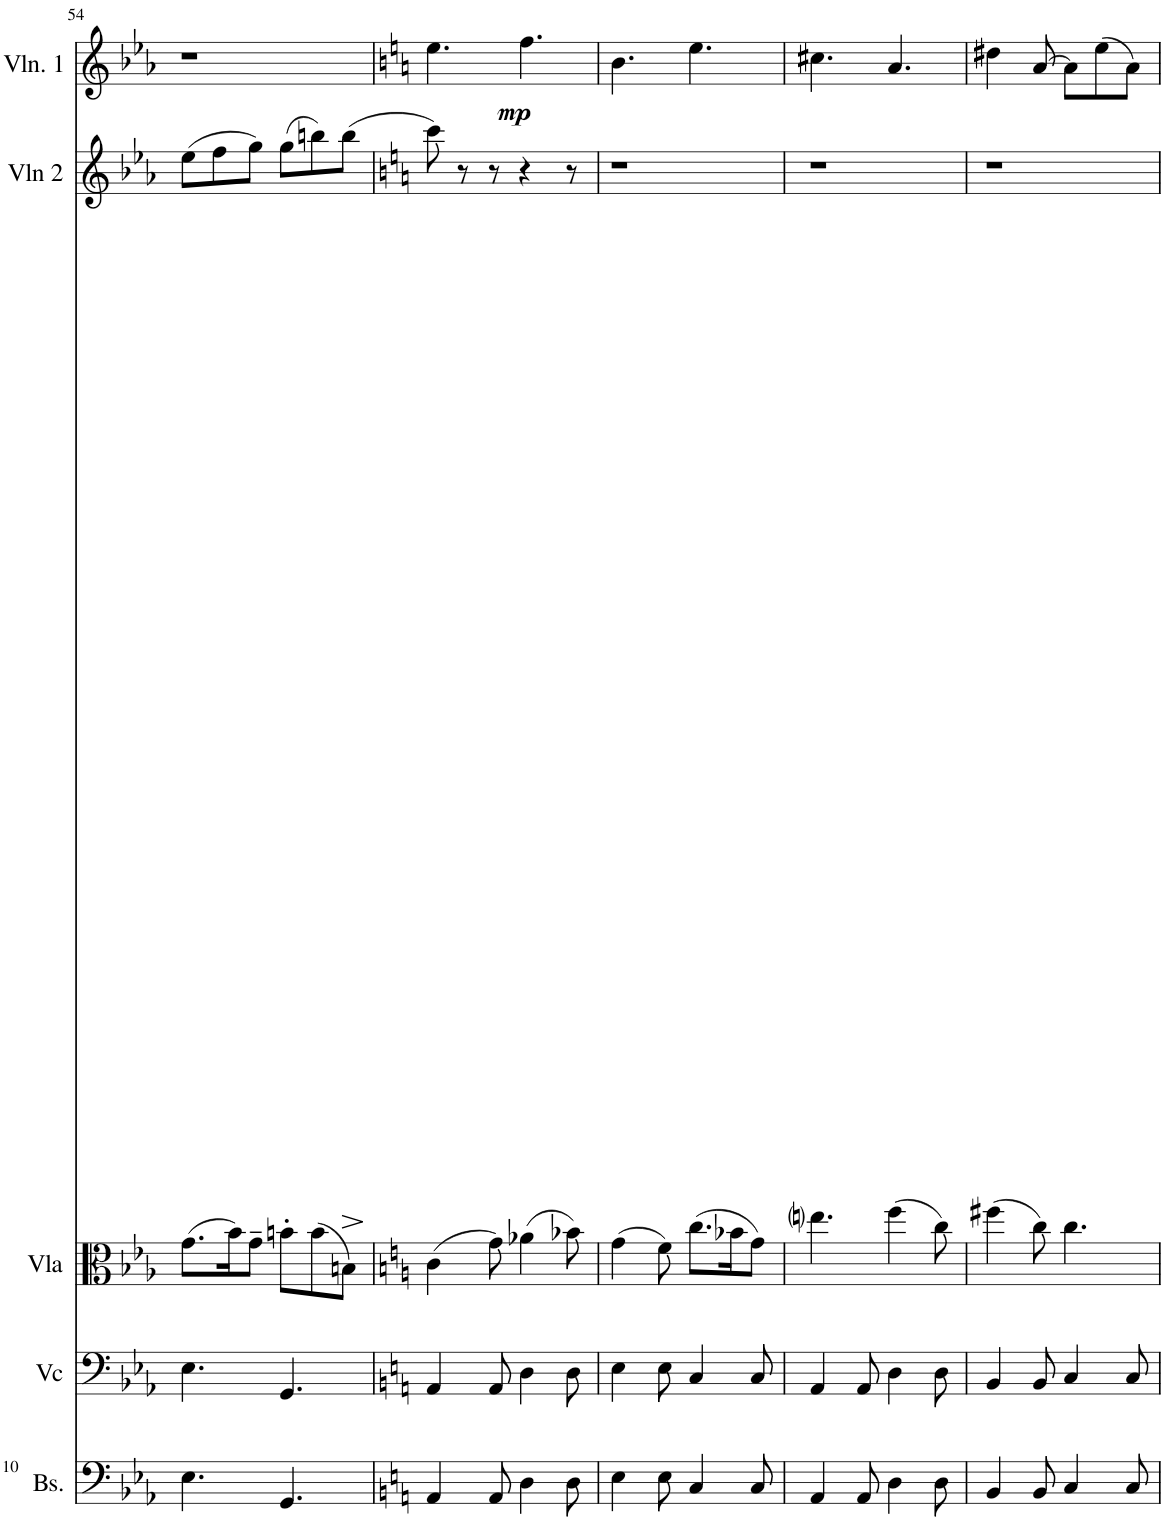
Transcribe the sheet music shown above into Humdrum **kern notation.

**kern	**kern	**kern	**kern	**dynam	**kern	**dynam
*part5	*part4	*part3	*part2	*part2	*part1	*part1
*staff5	*staff4	*staff3	*staff2	*staff2	*staff1	*staff1
*I"Bass	*I"Cello	*I"Viola	*I"Violin 2	*	*I"Violin 1	*
*I'Bs.	*	*I'Vla	*I'Vln 2	*	*I'Vln. 1	*
!!LO:PB:g=z
*clefF4	*clefF4	*clefC3	*clefG2	*	*clefG2	*
*k[b-e-a-]	*k[b-e-a-]	*k[b-e-a-]	*k[b-e-a-]	*	*k[b-e-a-]	*
*M6/8	*M6/8	*M6/8	*M6/8	*	*M6/8	*
=54	=54	=54	=54	=54	=54	=54
4.E-\	4.E-\	(8.g\L	(8ee-\L	.	2.r	.
.	.	.	8ff\	.	.	.
.	.	16b-\K)	.	.	.	.
.	.	8g~\J	8gg\J)	.	.	.
4.GG/	4.GG/	8bn'\L	(8gg\L	.	.	.
.	.	(8b\	8bbn\)	.	.	.
!	!	!	!	!LO:HP:b	!	!
.	.	8Bn\J)	(8bb\J	>	.	.
.	.	.	.	]	.	.
=55	=55	=55	=55	=55	=55	=55
*k[]	*k[]	*k[]	*k[]	*	*k[]	*
!	!	!	!	!	!	!LO:DY:b
4AA/	4AA/	(4c\	8ccc\)	.	4.ee\	mp
.	.	.	8r	.	.	.
8AA/	8AA/	8g\)	8r	.	.	.
4D\	4D\	(4a-X\	4r	.	4.ff\	.
8D\	8D\	8b-X\)	8r	.	.	.
=56	=56	=56	=56	=56	=56	=56
4E\	4E\	(4g\	2.r	.	4.b\	.
8E\	8E\	8f\)	.	.	.	.
4C/	4C/	(8.cc\L	.	.	4.ee\	.
.	.	16b-X\K	.	.	.	.
8C/	8C/	8g\J)	.	.	.	.
=57	=57	=57	=57	=57	=57	=57
4AA/	4AA/	4.eeni\	2.r	.	4.cc#X\	.
8AA/	8AA/	.	.	.	.	.
4D\	4D\	(4ff\	.	.	4.a/	.
8D\	8D\	8cc\)	.	.	.	.
=58	=58	=58	=58	=58	=58	=58
4BB/	4BB/	(4ff#X\	2.r	.	4dd#X\	.
8BB/	8BB/	8cc\)	.	.	[8a/	.
4C/	4C/	4.cc\	.	.	8a\L]	.
.	.	.	.	.	(8ee\	.
8C/	8C/	.	.	.	8a\J)	.
=	=	=	=	=	=	=
*-	*-	*-	*-	*-	*-	*-
